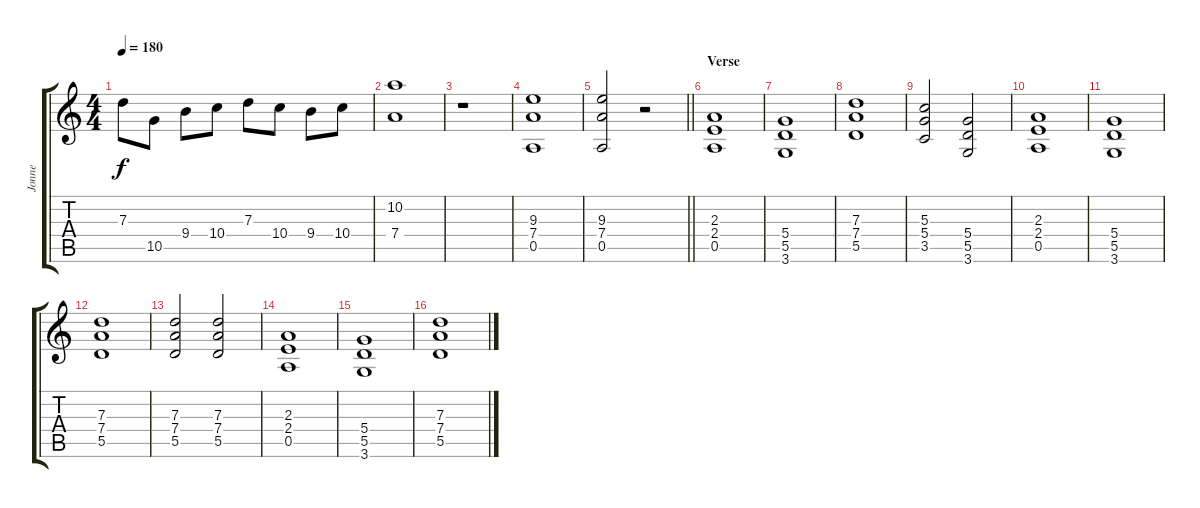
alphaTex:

\track ("Jonne" "Jonne") {instrument overdrivenguitar}
\staff {score tabs}
\tuning (E4 B3 G3 D3 A2 E2) {hide}
\ts (4 4)
\tempo 180
\clef g2
\ks c
7.3.8{dy f} 10.5.8 9.4.8 10.4.8 7.3.8 10.4.8 9.4.8 10.4.8 |
(10.2 7.4).1{volume 8} |
r.1 |
(9.3 7.4 0.5).1 |
\barLineRight lightlight
(9.3 7.4 0.5).2 r.2 |
\section ("" "Verse")
(2.3 2.4 0.5).1{volume 11} |
(5.4 5.5 3.6).1 |
(7.3 7.4 5.5).1 |
(5.3 5.4 3.5).2 (5.4 5.5 3.6).2 |
(2.3 2.4 0.5).1 |
(5.4 5.5 3.6).1 |
(7.3 7.4 5.5).1 |
(7.3 7.4 5.5).2 (7.3 7.4 5.5).2 |
(2.3 2.4 0.5).1 |
(5.4 5.5 3.6).1 |
(7.3 7.4 5.5).1
